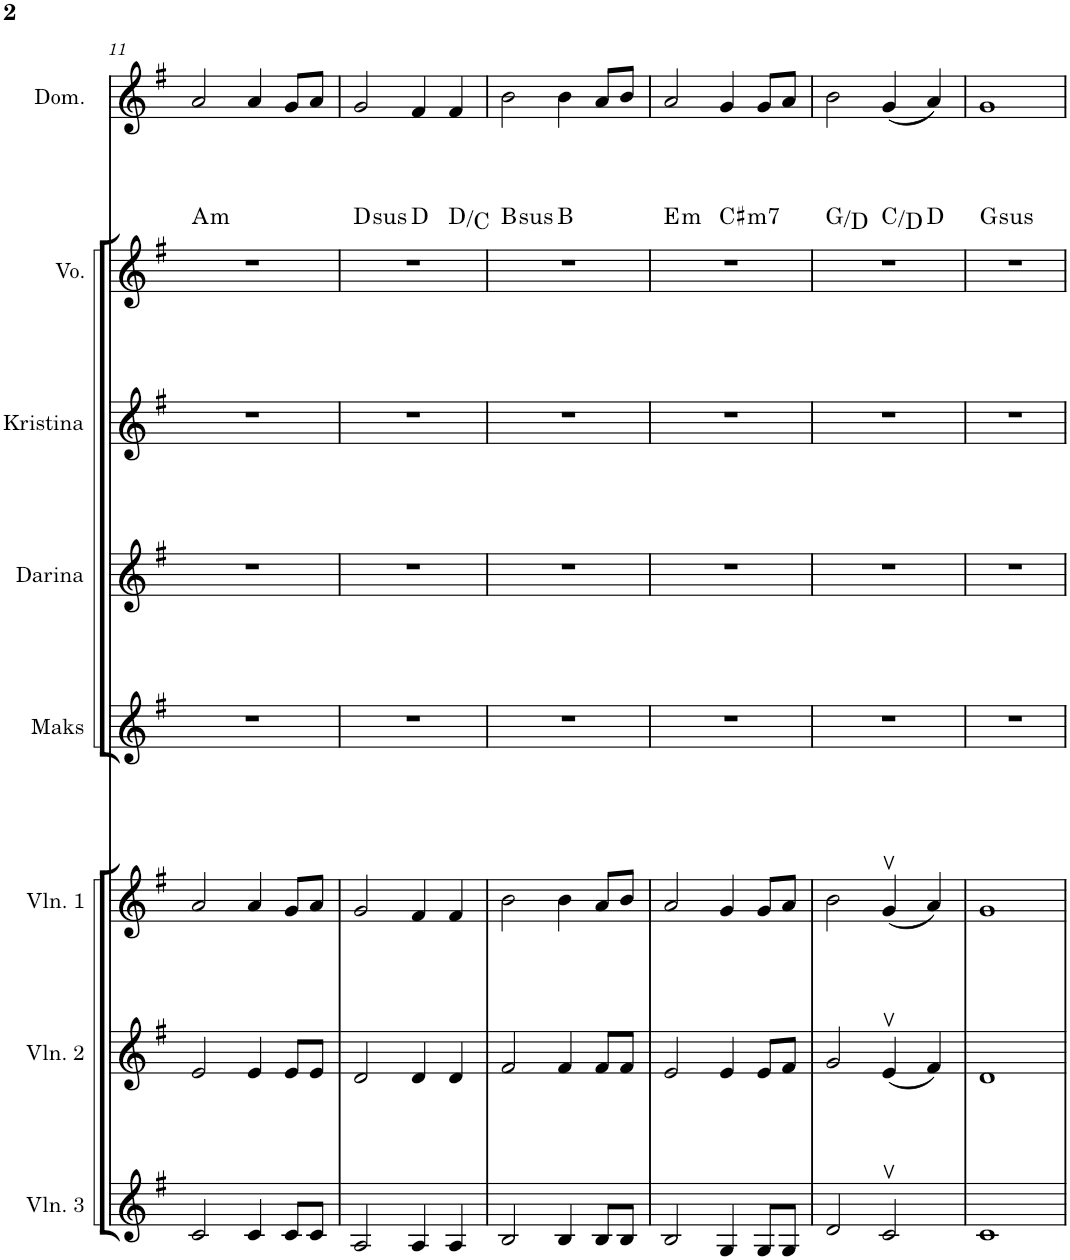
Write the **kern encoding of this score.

**kern	**kern	**kern	**kern	**kern	**kern	**kern	**harte	**kern
*part8	*part7	*part6	*part5	*part4	*part3	*part2	*part2	*part1
*staff8	*staff7	*staff6	*staff5	*staff4	*staff3	*staff2	*	*staff1
*I"Violin 3	*I"Violin 2	*I"Violin 1	*I"Maks	*I"Darina	*I"Kristina	*I"Voice	*	*I"Domra
*I'Vln. 3	*I'Vln. 2	*I'Vln. 1	*I'Maks	*I'Darina	*I'Kristina	*I'Vo.	*	*I'Dom.
!!LO:PB:g=z
*clefG2	*clefG2	*clefG2	*clefG2	*clefG2	*clefG2	*clefG2	*	*clefG2
*k[f#]	*k[f#]	*k[f#]	*k[f#]	*k[f#]	*k[f#]	*k[f#]	*	*k[f#]
*M4/4	*M4/4	*M4/4	*M4/4	*M4/4	*M4/4	*M4/4	*	*M4/4
=11	=11	=11	=11	=11	=11	=11	=11	=11
!	!	!	!	!	!	!	!LO:H:kt=m	!
2c/	2e/	2a/	1r	1r	1r	1r	A:min	2a/
4c/	4e/	4a/	.	.	.	.	.	4a/
8c/L	8e/L	8g/L	.	.	.	.	.	8g/L
8c/J	8e/J	8a/J	.	.	.	.	.	8a/J
=12	=12	=12	=12	=12	=12	=12	=12	=12
!	!	!	!	!	!	!	!LO:H:kt=sus	!
*	*	*	*	*	*	*^	*	*
*	*	*	*	*	*	*	*^	*	*
2A/	2d/	2g/	1r	1r	1r	1r	2ryy	2.ryy	D:sus4	2g/
4A/	4d/	4f#/	.	.	.	.	2ryy	.	D:maj	4f#/
4A/	4d/	4f#/	.	.	.	.	.	4ryy	D:maj/b7	4f#/
=13	=13	=13	=13	=13	=13	=13	=13	=13	=13	=13
!	!	!	!	!	!	!	!	!	!LO:H:kt=sus	!
*	*	*	*	*	*	*	*v	*v	*	*
2B/	2f#/	2b\	1r	1r	1r	1r	2ryy	B:sus4	2b\
4B/	4f#/	4b\	.	.	.	.	2ryy	B:maj	4b\
8B/L	8f#/L	8a/L	.	.	.	.	.	.	8a/L
8B/J	8f#/J	8b/J	.	.	.	.	.	.	8b/J
=14	=14	=14	=14	=14	=14	=14	=14	=14	=14
!	!	!	!	!	!	!	!	!LO:H:kt=m	!
2B/	2e/	2a/	1r	1r	1r	1r	2ryy	E:min	2a/
!	!	!	!	!	!	!	!	!LO:H:kt=m7	!
4G/	4e/	4g/	.	.	.	.	2ryy	C#:min7	4g/
8G/L	8e/L	8g/L	.	.	.	.	.	.	8g/L
8G/J	8f#/J	8a/J	.	.	.	.	.	.	8a/J
=15	=15	=15	=15	=15	=15	=15	=15	=15	=15
*	*	*	*	*	*	*	*^	*	*
2d/	2g/	2b\	1r	1r	1r	1r	2ryy	2.ryy	G:maj/5	2b\
2cv/	(4ev/	(4gv/	.	.	.	.	2ryy	.	C:maj/2	(4g/
.	4f#/)	4a/)	.	.	.	.	.	4ryy	D:maj	4a/)
=16	=16	=16	=16	=16	=16	=16	=16	=16	=16	=16
!	!	!	!	!	!	!	!	!	!LO:H:kt=sus	!
*	*	*	*	*	*	*v	*v	*v	*	*
1c	1d	1g	1r	1r	1r	1r	G:sus4	1g
=	=	=	=	=	=	=	=	=
*-	*-	*-	*-	*-	*-	*-	*-	*-
